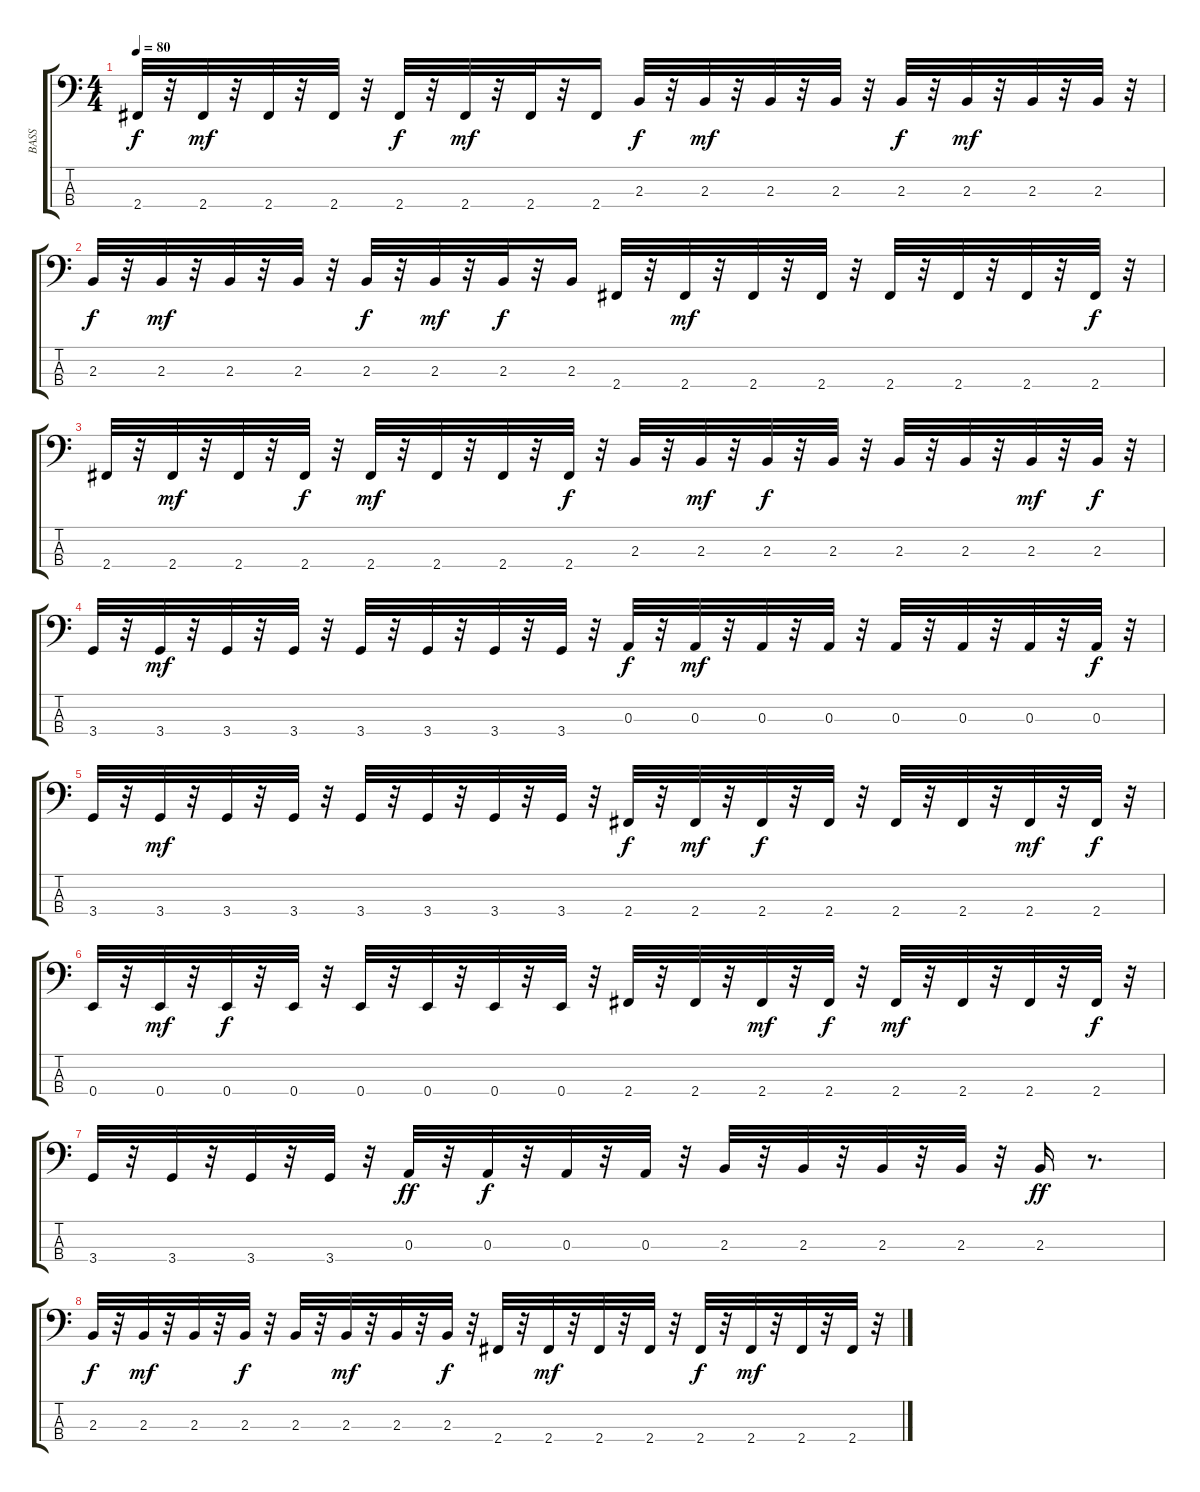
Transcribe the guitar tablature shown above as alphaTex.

\track ("BASS" "BASS") {instrument electricbasspick}
\staff {score tabs}
\tuning (G2 D2 A1 E1) {hide}
\ts (4 4)
\tempo 80
\clef f4
\ks c
2.4.32{dy f} r.32 2.4.32{dy mf} r.32 2.4.32 r.32 2.4.32 r.32 2.4.32{dy f} r.32 2.4.32{dy mf} r.32 2.4.32 r.32 2.4.16 2.3.32{dy f} r.32 2.3.32{dy mf} r.32 2.3.32 r.32 2.3.32 r.32 2.3.32{dy f} r.32 2.3.32{dy mf} r.32 2.3.32 r.32 2.3.32 r.32 |
2.3.32{dy f} r.32 2.3.32{dy mf} r.32 2.3.32 r.32 2.3.32 r.32 2.3.32{dy f} r.32 2.3.32{dy mf} r.32 2.3.32{dy f} r.32 2.3.16 2.4.32 r.32 2.4.32{dy mf} r.32 2.4.32 r.32 2.4.32 r.32 2.4.32 r.32 2.4.32 r.32 2.4.32 r.32 2.4.32{dy f} r.32 |
2.4.32 r.32 2.4.32{dy mf} r.32 2.4.32 r.32 2.4.32{dy f} r.32 2.4.32{dy mf} r.32 2.4.32 r.32 2.4.32 r.32 2.4.32{dy f} r.32 2.3.32 r.32 2.3.32{dy mf} r.32 2.3.32{dy f} r.32 2.3.32 r.32 2.3.32 r.32 2.3.32 r.32 2.3.32{dy mf} r.32 2.3.32{dy f} r.32 |
3.4.32 r.32 3.4.32{dy mf} r.32 3.4.32 r.32 3.4.32 r.32 3.4.32 r.32 3.4.32 r.32 3.4.32 r.32 3.4.32 r.32 0.3.32{dy f} r.32 0.3.32{dy mf} r.32 0.3.32 r.32 0.3.32 r.32 0.3.32 r.32 0.3.32 r.32 0.3.32 r.32 0.3.32{dy f} r.32 |
3.4.32 r.32 3.4.32{dy mf} r.32 3.4.32 r.32 3.4.32 r.32 3.4.32 r.32 3.4.32 r.32 3.4.32 r.32 3.4.32 r.32 2.4.32{dy f} r.32 2.4.32{dy mf} r.32 2.4.32{dy f} r.32 2.4.32 r.32 2.4.32 r.32 2.4.32 r.32 2.4.32{dy mf} r.32 2.4.32{dy f} r.32 |
0.4.32 r.32 0.4.32{dy mf} r.32 0.4.32{dy f} r.32 0.4.32 r.32 0.4.32 r.32 0.4.32 r.32 0.4.32 r.32 0.4.32 r.32 2.4.32 r.32 2.4.32 r.32 2.4.32{dy mf} r.32 2.4.32{dy f} r.32 2.4.32{dy mf} r.32 2.4.32 r.32 2.4.32 r.32 2.4.32{dy f} r.32 |
3.4.32 r.32 3.4.32 r.32 3.4.32 r.32 3.4.32 r.32 0.3.32{dy ff} r.32 0.3.32{dy f} r.32 0.3.32 r.32 0.3.32 r.32 2.3.32 r.32 2.3.32 r.32 2.3.32 r.32 2.3.32 r.32 2.3.16{dy ff} r.8{d} |
2.3.32{dy f} r.32 2.3.32{dy mf} r.32 2.3.32 r.32 2.3.32{dy f} r.32 2.3.32 r.32 2.3.32{dy mf} r.32 2.3.32 r.32 2.3.32{dy f} r.32 2.4.32 r.32 2.4.32{dy mf} r.32 2.4.32 r.32 2.4.32 r.32 2.4.32{dy f} r.32 2.4.32{dy mf} r.32 2.4.32 r.32 2.4.32 r.32
